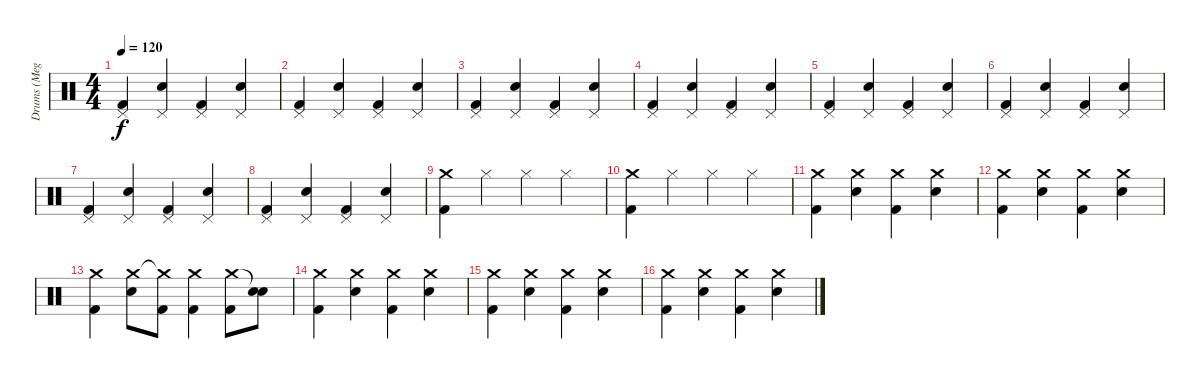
\track ("Drums (Meg White)" "Drums (Meg") {instrument percussion}
\staff {score}
\articulation defaults
\ts (4 4)
\tempo 120
\clef neutral
\ks c
("Pedal Hi-Hat (hit)" "Kick (hit) 2").4{dy f} ("Pedal Hi-Hat (hit)" "Snare (hit) 2").4 ("Pedal Hi-Hat (hit)" "Kick (hit) 2").4 ("Pedal Hi-Hat (hit)" "Snare (hit) 2").4 |
("Pedal Hi-Hat (hit)" "Kick (hit) 2").4 ("Pedal Hi-Hat (hit)" "Snare (hit) 2").4 ("Pedal Hi-Hat (hit)" "Kick (hit) 2").4 ("Pedal Hi-Hat (hit)" "Snare (hit) 2").4 |
("Pedal Hi-Hat (hit)" "Kick (hit) 2").4 ("Pedal Hi-Hat (hit)" "Snare (hit) 2").4 ("Pedal Hi-Hat (hit)" "Kick (hit) 2").4 ("Pedal Hi-Hat (hit)" "Snare (hit) 2").4 |
("Pedal Hi-Hat (hit)" "Kick (hit) 2").4 ("Pedal Hi-Hat (hit)" "Snare (hit) 2").4 ("Pedal Hi-Hat (hit)" "Kick (hit) 2").4 ("Pedal Hi-Hat (hit)" "Snare (hit) 2").4 |
("Pedal Hi-Hat (hit)" "Kick (hit) 2").4 ("Pedal Hi-Hat (hit)" "Snare (hit) 2").4 ("Pedal Hi-Hat (hit)" "Kick (hit) 2").4 ("Pedal Hi-Hat (hit)" "Snare (hit) 2").4 |
("Pedal Hi-Hat (hit)" "Kick (hit) 2").4 ("Pedal Hi-Hat (hit)" "Snare (hit) 2").4 ("Pedal Hi-Hat (hit)" "Kick (hit) 2").4 ("Pedal Hi-Hat (hit)" "Snare (hit) 2").4 |
("Pedal Hi-Hat (hit)" "Kick (hit) 2").4 ("Pedal Hi-Hat (hit)" "Snare (hit) 2").4 ("Pedal Hi-Hat (hit)" "Kick (hit) 2").4 ("Pedal Hi-Hat (hit)" "Snare (hit) 2").4 |
("Pedal Hi-Hat (hit)" "Kick (hit) 2").4 ("Pedal Hi-Hat (hit)" "Snare (hit) 2").4 ("Pedal Hi-Hat (hit)" "Kick (hit) 2").4 ("Pedal Hi-Hat (hit)" "Snare (hit) 2").4 |
("Crash medium (hit)" "Kick (hit) 2").4 "Hi-Hat (closed)".4 "Hi-Hat (closed)".4 "Hi-Hat (closed)".4 |
("Crash medium (hit)" "Kick (hit) 2").4 "Hi-Hat (closed)".4 "Hi-Hat (closed)".4 "Hi-Hat (closed)".4 |
("Crash medium (hit)" "Kick (hit) 2").4 ("Crash medium (hit)" "Snare (hit) 2").4 ("Crash medium (hit)" "Kick (hit) 2").4 ("Crash medium (hit)" "Snare (hit) 2").4 |
("Crash medium (hit)" "Kick (hit) 2").4 ("Crash medium (hit)" "Snare (hit) 2").4 ("Crash medium (hit)" "Kick (hit) 2").4 ("Crash medium (hit)" "Snare (hit) 2").4 |
("Crash medium (hit)" "Kick (hit) 2").4 ("Crash medium (hit)" "Snare (hit) 2").8 ("Crash medium (hit)"{t} "Kick (hit) 2").8 ("Crash medium (hit)" "Kick (hit) 2").4 ("Crash medium (hit)" "Kick (hit) 2").8 ("Snare (hit)"{t} "Snare (hit) 2").8 |
("Crash medium (hit)" "Kick (hit) 2").4 ("Crash medium (hit)" "Snare (hit) 2").4 ("Crash medium (hit)" "Kick (hit) 2").4 ("Crash medium (hit)" "Snare (hit) 2").4 |
("Crash medium (hit)" "Kick (hit) 2").4 ("Crash medium (hit)" "Snare (hit) 2").4 ("Crash medium (hit)" "Kick (hit) 2").4 ("Crash medium (hit)" "Snare (hit) 2").4 |
("Crash medium (hit)" "Kick (hit) 2").4 ("Crash medium (hit)" "Snare (hit) 2").4 ("Crash medium (hit)" "Kick (hit) 2").4 ("Crash medium (hit)" "Snare (hit) 2").4
